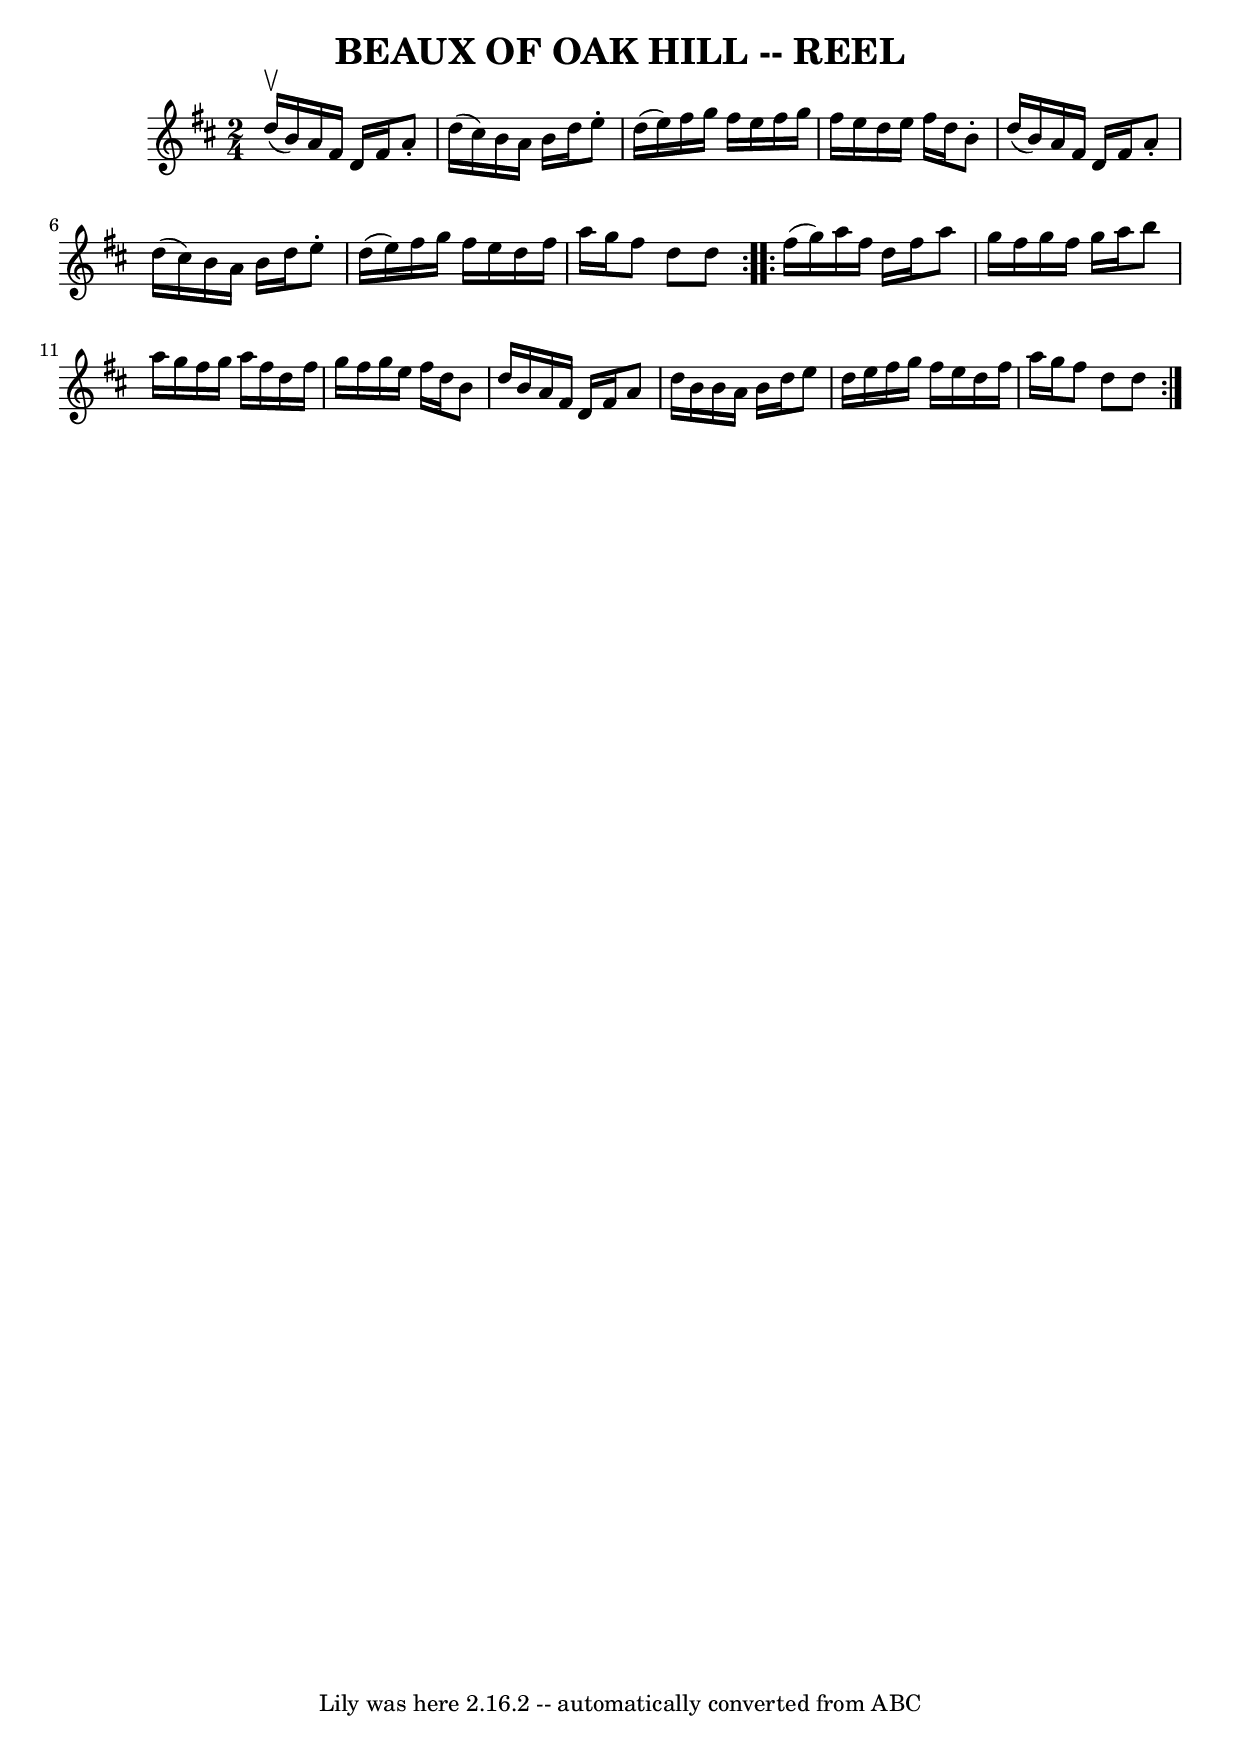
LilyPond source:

\version "2.16.2"
\include "Mammoth.ily"
\header {
  %% book = "Ryan's Mammoth Collection of Fiddle Tunes"
  crossRefNumber = "1"
  footnotes = "\\\\\\\\BEAUX OF OAK HILL. -- (First couple change sides) Down the outside-back-balance to sides and turn-down the centre-back-cast off-Ladies' chain."
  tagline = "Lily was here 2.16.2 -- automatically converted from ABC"
  title = "BEAUX OF OAK HILL -- REEL"

}
voicedefault =  {



  \repeat volta 2 {

    \time 2/4 
    \key d \major
    d''16 (^\upbow b'16)       |
    a'16    
    fis'16 d'16 fis'16 a'8-. d''16 (cis''16)   |
    b'16    
    a'16 b'16 d''16 e''8-. d''16 (e''16)   |
    fis''16    
    g''16 fis''16 e''16 fis''16 g''16 fis''16 e''16    |
    
    d''16 e''16 fis''16 d''16 b'8-. d''16 (b'16)   |
    
    |
    a'16 fis'16 d'16 fis'16 a'8-. d''16 (cis''16)  
    |
    b'16 a'16 b'16 d''16 e''8-. d''16 (e''16)   
    |
    fis''16 g''16 fis''16 e''16 d''16 fis''16 a''16    
    g''16    |
    fis''8 d''8 d''8    
  }     
  \repeat volta 2 {
    fis''16 (g''16)       |
    a''16 fis''16 d''16 fis''16 a''8    
    g''16 fis''16    |
    g''16 fis''16 g''16 a''16 b''8    
    a''16 g''16    |
    fis''16 g''16 a''16 fis''16 d''16    
    fis''16 g''16 fis''16    |
    g''16 e''16 fis''16 d''16    
    b'8 d''16 b'16    |
    |
    a'16 fis'16 d'16    
    fis'16 a'8 d''16 b'16    |
    b'16 a'16 b'16 d''16    
    e''8 d''16 e''16    |
    fis''16 g''16 fis''16 e''16    
    d''16 fis''16 a''16 g''16    |
    fis''8 d''8 d''8    
  }   

}

\score{
  <<

    \context Staff="default"
    {
      \voicedefault 
      
    }

  >>
  \layout {
    
  }
  \midi {
  }

}
